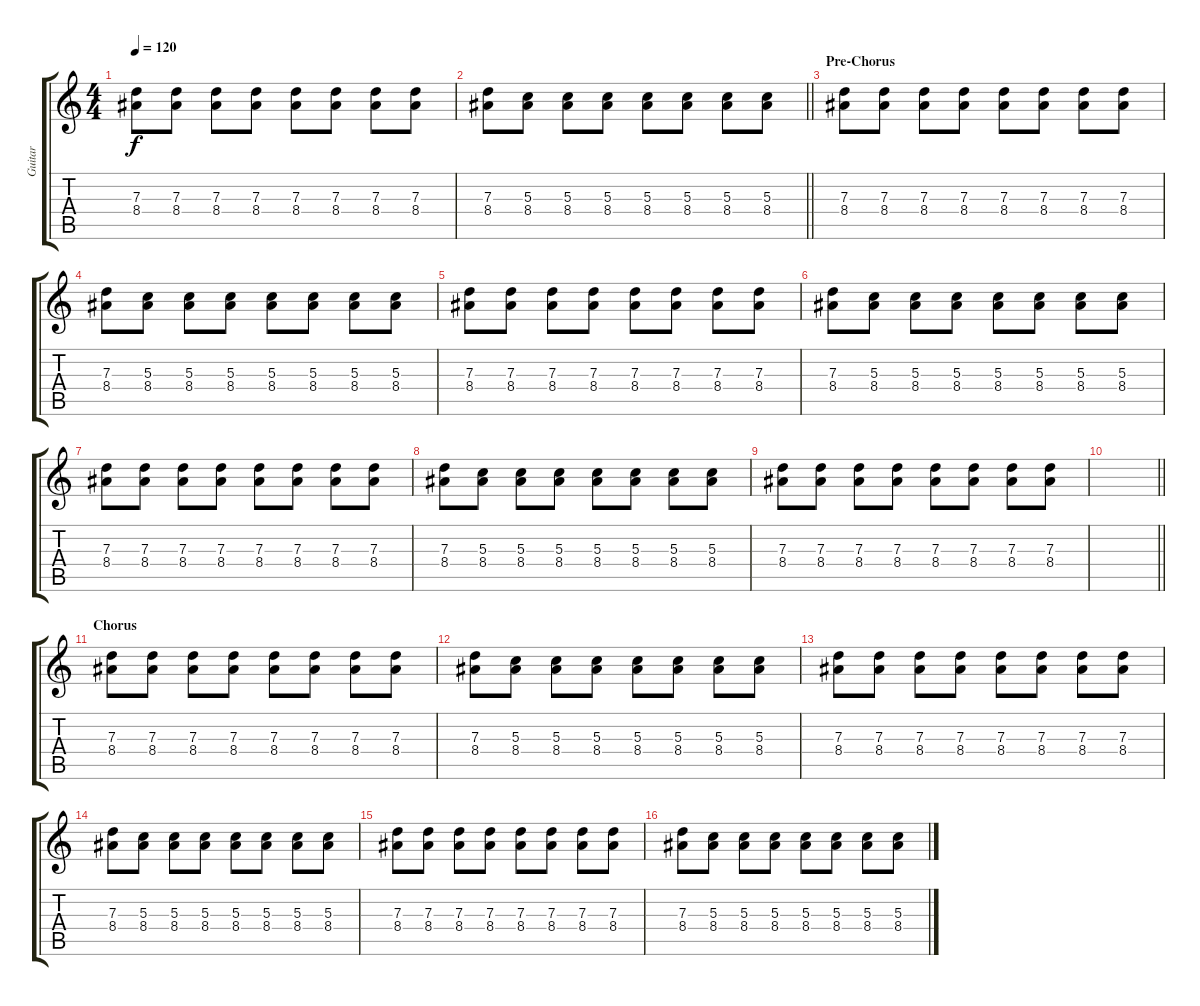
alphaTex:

\track ("Guitar" "Guitar") {instrument electricguitarmuted}
\staff {score tabs}
\tuning (E4 B3 G3 D3 A2 E2) {hide}
\ts (4 4)
\tempo 120
\clef g2
\ks c
(7.3 8.4).8{dy f} (7.3 8.4).8 (7.3 8.4).8 (7.3 8.4).8 (7.3 8.4).8 (7.3 8.4).8 (7.3 8.4).8 (7.3 8.4).8 |
\barLineRight lightlight
(7.3 8.4).8 (5.3 8.4).8 (5.3 8.4).8 (5.3 8.4).8 (5.3 8.4).8 (5.3 8.4).8 (5.3 8.4).8 (5.3 8.4).8 |
\section ("" "Pre-Chorus")
(7.3 8.4).8 (7.3 8.4).8 (7.3 8.4).8 (7.3 8.4).8 (7.3 8.4).8 (7.3 8.4).8 (7.3 8.4).8 (7.3 8.4).8 |
(7.3 8.4).8 (5.3 8.4).8 (5.3 8.4).8 (5.3 8.4).8 (5.3 8.4).8 (5.3 8.4).8 (5.3 8.4).8 (5.3 8.4).8 |
(7.3 8.4).8 (7.3 8.4).8 (7.3 8.4).8 (7.3 8.4).8 (7.3 8.4).8 (7.3 8.4).8 (7.3 8.4).8 (7.3 8.4).8 |
(7.3 8.4).8 (5.3 8.4).8 (5.3 8.4).8 (5.3 8.4).8 (5.3 8.4).8 (5.3 8.4).8 (5.3 8.4).8 (5.3 8.4).8 |
(7.3 8.4).8 (7.3 8.4).8 (7.3 8.4).8 (7.3 8.4).8 (7.3 8.4).8 (7.3 8.4).8 (7.3 8.4).8 (7.3 8.4).8 |
(7.3 8.4).8 (5.3 8.4).8 (5.3 8.4).8 (5.3 8.4).8 (5.3 8.4).8 (5.3 8.4).8 (5.3 8.4).8 (5.3 8.4).8 |
(7.3 8.4).8 (7.3 8.4).8 (7.3 8.4).8 (7.3 8.4).8 (7.3 8.4).8 (7.3 8.4).8 (7.3 8.4).8 (7.3 8.4).8 |
\barLineRight lightlight
|
\section ("" "Chorus")
(7.3 8.4).8{volume 8} (7.3 8.4).8 (7.3 8.4).8 (7.3 8.4).8 (7.3 8.4).8 (7.3 8.4).8 (7.3 8.4).8 (7.3 8.4).8 |
(7.3 8.4).8 (5.3 8.4).8 (5.3 8.4).8 (5.3 8.4).8 (5.3 8.4).8 (5.3 8.4).8 (5.3 8.4).8 (5.3 8.4).8 |
(7.3 8.4).8 (7.3 8.4).8 (7.3 8.4).8 (7.3 8.4).8 (7.3 8.4).8 (7.3 8.4).8 (7.3 8.4).8 (7.3 8.4).8 |
(7.3 8.4).8 (5.3 8.4).8 (5.3 8.4).8 (5.3 8.4).8 (5.3 8.4).8 (5.3 8.4).8 (5.3 8.4).8 (5.3 8.4).8 |
(7.3 8.4).8 (7.3 8.4).8 (7.3 8.4).8 (7.3 8.4).8 (7.3 8.4).8 (7.3 8.4).8 (7.3 8.4).8 (7.3 8.4).8 |
(7.3 8.4).8 (5.3 8.4).8 (5.3 8.4).8 (5.3 8.4).8 (5.3 8.4).8 (5.3 8.4).8 (5.3 8.4).8 (5.3 8.4).8
